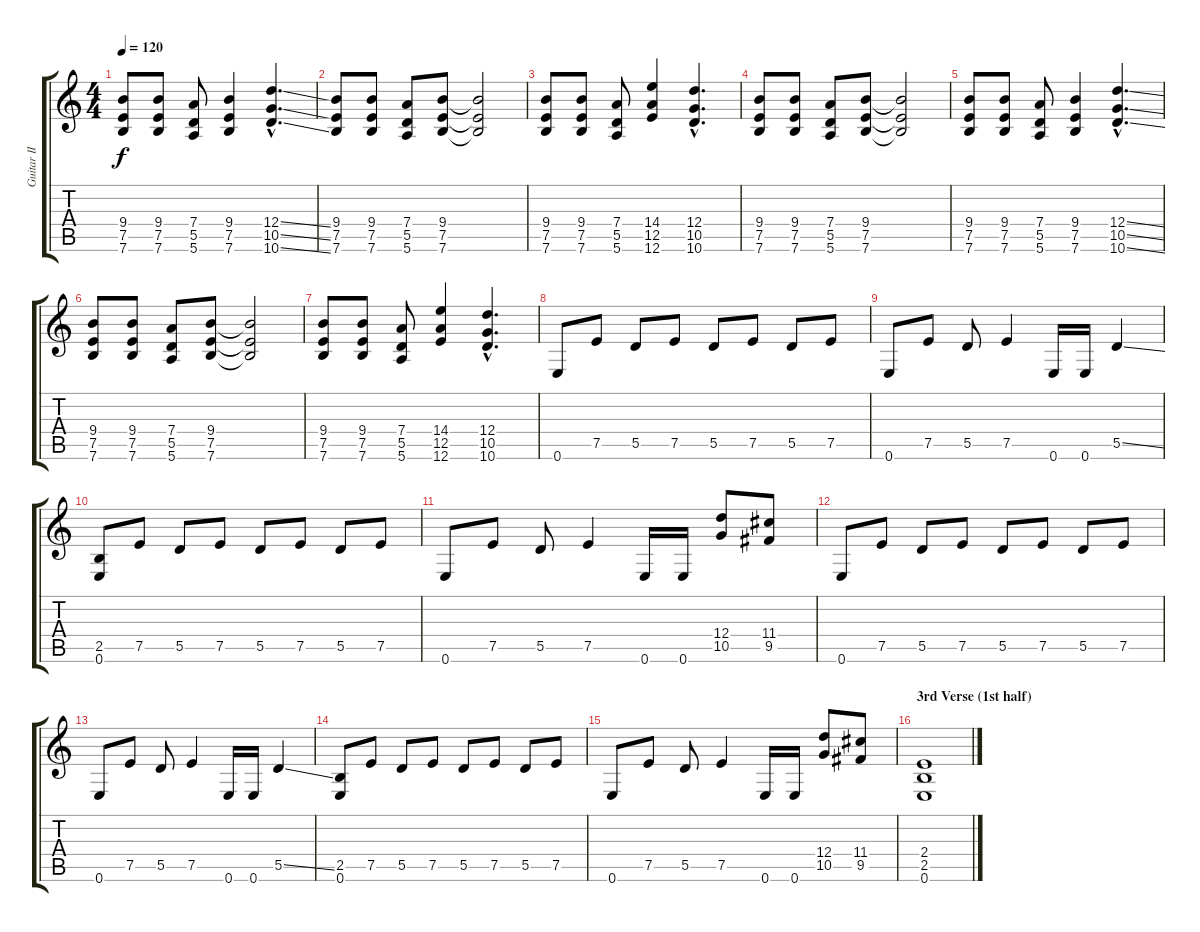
\track ("Guitar II" "Guitar II") {instrument distortionguitar}
\staff {score tabs}
\tuning (E4 B3 G3 D3 A2 E2) {hide}
\ts (4 4)
\tempo 120
\clef g2
\ks c
(9.4 7.5 7.6).8{dy f} (9.4 7.5 7.6).8 (7.4 5.5 5.6).8 (9.4 7.5 7.6).4 (12.4{ss hac} 10.5{ss hac} 10.6{ss hac}).4{d} |
(9.4 7.5 7.6).8 (9.4 7.5 7.6).8 (7.4 5.5 5.6).8 (9.4 7.5 7.6).8 (9.4{t} 7.5{t} 7.6{t}).2 |
(9.4 7.5 7.6).8 (9.4 7.5 7.6).8 (7.4 5.5 5.6).8 (14.4 12.5 12.6).4 (12.4{hac} 10.5{hac} 10.6{hac}).4{d} |
(9.4 7.5 7.6).8 (9.4 7.5 7.6).8 (7.4 5.5 5.6).8 (9.4 7.5 7.6).8 (9.4{t} 7.5{t} 7.6{t}).2 |
(9.4 7.5 7.6).8 (9.4 7.5 7.6).8 (7.4 5.5 5.6).8 (9.4 7.5 7.6).4 (12.4{ss hac} 10.5{ss hac} 10.6{ss hac}).4{d} |
(9.4 7.5 7.6).8 (9.4 7.5 7.6).8 (7.4 5.5 5.6).8 (9.4 7.5 7.6).8 (9.4{t} 7.5{t} 7.6{t}).2 |
(9.4 7.5 7.6).8 (9.4 7.5 7.6).8 (7.4 5.5 5.6).8 (14.4 12.5 12.6).4 (12.4{hac} 10.5{hac} 10.6{hac}).4{d} |
0.6.8 7.5.8 5.5.8 7.5.8 5.5.8 7.5.8 5.5.8 7.5.8 |
0.6.8 7.5.8 5.5.8 7.5.4 0.6.16 0.6.16 5.5{ss}.4 |
(2.5 0.6).8 7.5.8 5.5.8 7.5.8 5.5.8 7.5.8 5.5.8 7.5.8 |
0.6.8 7.5.8 5.5.8 7.5.4 0.6.16 0.6.16 (12.4 10.5).8 (11.4 9.5).8 |
0.6.8 7.5.8 5.5.8 7.5.8 5.5.8 7.5.8 5.5.8 7.5.8 |
0.6.8 7.5.8 5.5.8 7.5.4 0.6.16 0.6.16 5.5{ss}.4 |
(2.5 0.6).8 7.5.8 5.5.8 7.5.8 5.5.8 7.5.8 5.5.8 7.5.8 |
0.6.8 7.5.8 5.5.8 7.5.4 0.6.16 0.6.16 (12.4 10.5).8 (11.4 9.5).8 |
\section ("" "3rd Verse (1st half)")
(2.4 2.5 0.6).1
